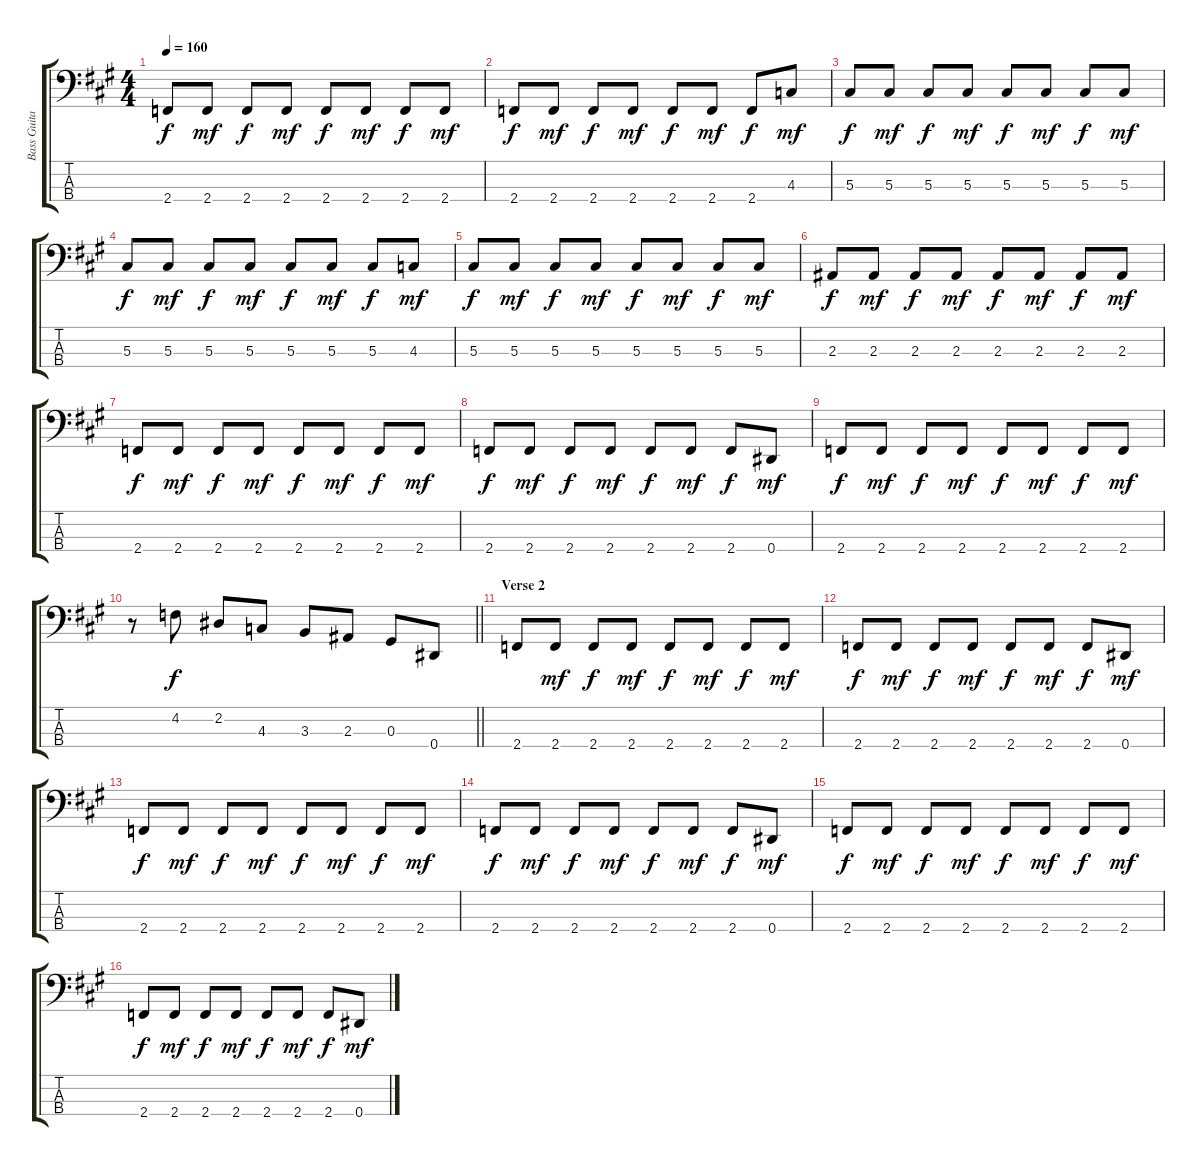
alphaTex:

\track ("Bass Guitar" "Bass Guita") {instrument electricbassfinger}
\staff {score tabs}
\tuning (Gb2 Db2 Ab1 Eb1) {hide}
\ts (4 4)
\tempo 160
\clef f4
\ks a
2.4.8{dy f} 2.4.8{dy mf} 2.4.8{dy f} 2.4.8{dy mf} 2.4.8{dy f} 2.4.8{dy mf} 2.4.8{dy f} 2.4.8{dy mf} |
2.4.8{dy f} 2.4.8{dy mf} 2.4.8{dy f} 2.4.8{dy mf} 2.4.8{dy f} 2.4.8{dy mf} 2.4.8{dy f} 4.3.8{dy mf} |
5.3.8{dy f} 5.3.8{dy mf} 5.3.8{dy f} 5.3.8{dy mf} 5.3.8{dy f} 5.3.8{dy mf} 5.3.8{dy f} 5.3.8{dy mf} |
5.3.8{dy f} 5.3.8{dy mf} 5.3.8{dy f} 5.3.8{dy mf} 5.3.8{dy f} 5.3.8{dy mf} 5.3.8{dy f} 4.3.8{dy mf} |
5.3.8{dy f} 5.3.8{dy mf} 5.3.8{dy f} 5.3.8{dy mf} 5.3.8{dy f} 5.3.8{dy mf} 5.3.8{dy f} 5.3.8{dy mf} |
2.3.8{dy f} 2.3.8{dy mf} 2.3.8{dy f} 2.3.8{dy mf} 2.3.8{dy f} 2.3.8{dy mf} 2.3.8{dy f} 2.3.8{dy mf} |
2.4.8{dy f} 2.4.8{dy mf} 2.4.8{dy f} 2.4.8{dy mf} 2.4.8{dy f} 2.4.8{dy mf} 2.4.8{dy f} 2.4.8{dy mf} |
2.4.8{dy f} 2.4.8{dy mf} 2.4.8{dy f} 2.4.8{dy mf} 2.4.8{dy f} 2.4.8{dy mf} 2.4.8{dy f} 0.4.8{dy mf} |
2.4.8{dy f} 2.4.8{dy mf} 2.4.8{dy f} 2.4.8{dy mf} 2.4.8{dy f} 2.4.8{dy mf} 2.4.8{dy f} 2.4.8{dy mf} |
\barLineRight lightlight
r.8 4.2.8{dy f} 2.2.8 4.3.8 3.3.8 2.3.8 0.3.8 0.4.8 |
\section ("" "Verse 2")
2.4.8 2.4.8{dy mf} 2.4.8{dy f} 2.4.8{dy mf} 2.4.8{dy f} 2.4.8{dy mf} 2.4.8{dy f} 2.4.8{dy mf} |
2.4.8{dy f} 2.4.8{dy mf} 2.4.8{dy f} 2.4.8{dy mf} 2.4.8{dy f} 2.4.8{dy mf} 2.4.8{dy f} 0.4.8{dy mf} |
2.4.8{dy f} 2.4.8{dy mf} 2.4.8{dy f} 2.4.8{dy mf} 2.4.8{dy f} 2.4.8{dy mf} 2.4.8{dy f} 2.4.8{dy mf} |
2.4.8{dy f} 2.4.8{dy mf} 2.4.8{dy f} 2.4.8{dy mf} 2.4.8{dy f} 2.4.8{dy mf} 2.4.8{dy f} 0.4.8{dy mf} |
2.4.8{dy f} 2.4.8{dy mf} 2.4.8{dy f} 2.4.8{dy mf} 2.4.8{dy f} 2.4.8{dy mf} 2.4.8{dy f} 2.4.8{dy mf} |
2.4.8{dy f} 2.4.8{dy mf} 2.4.8{dy f} 2.4.8{dy mf} 2.4.8{dy f} 2.4.8{dy mf} 2.4.8{dy f} 0.4.8{dy mf}
